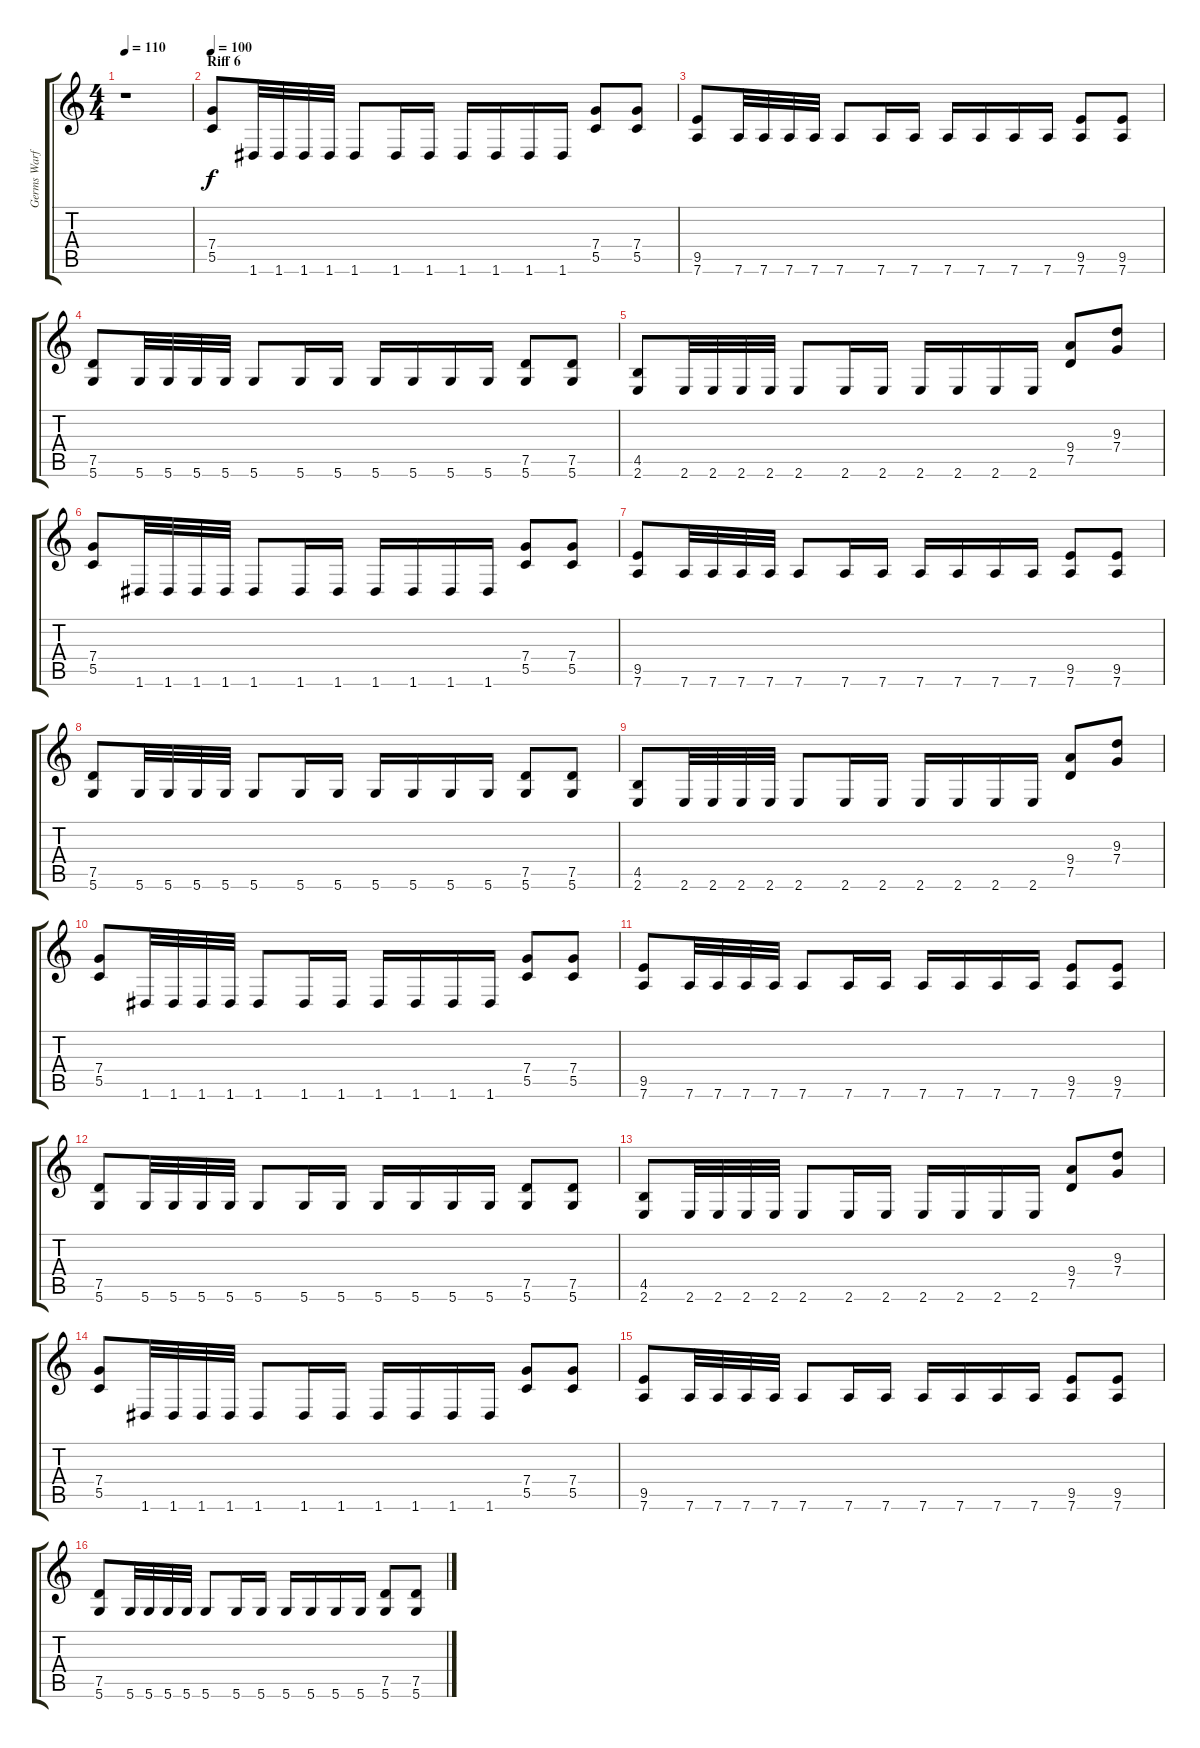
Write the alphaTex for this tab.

\track ("Germs Warfare (Guitar Soul Deux)" "Germs Warf") {instrument distortionguitar}
\staff {score tabs}
\tuning (D4 A3 F3 C3 G2 D2) {hide}
\ts (4 4)
\tempo 110
\clef g2
\ks c
r.1{dy f} |
\section ("" "Riff 6")
\tempo 100
(7.4 5.5).8 1.6.32 1.6.32 1.6.32 1.6.32 1.6.8 1.6.16 1.6.16 1.6.16 1.6.16 1.6.16 1.6.16 (7.4 5.5).8 (7.4 5.5).8 |
(9.5 7.6).8 7.6.32 7.6.32 7.6.32 7.6.32 7.6.8 7.6.16 7.6.16 7.6.16 7.6.16 7.6.16 7.6.16 (9.5 7.6).8 (9.5 7.6).8 |
(7.5 5.6).8 5.6.32 5.6.32 5.6.32 5.6.32 5.6.8 5.6.16 5.6.16 5.6.16 5.6.16 5.6.16 5.6.16 (7.5 5.6).8 (7.5 5.6).8 |
(4.5 2.6).8 2.6.32 2.6.32 2.6.32 2.6.32 2.6.8 2.6.16 2.6.16 2.6.16 2.6.16 2.6.16 2.6.16 (9.4 7.5).8 (9.3 7.4).8 |
(7.4 5.5).8 1.6.32 1.6.32 1.6.32 1.6.32 1.6.8 1.6.16 1.6.16 1.6.16 1.6.16 1.6.16 1.6.16 (7.4 5.5).8 (7.4 5.5).8 |
(9.5 7.6).8 7.6.32 7.6.32 7.6.32 7.6.32 7.6.8 7.6.16 7.6.16 7.6.16 7.6.16 7.6.16 7.6.16 (9.5 7.6).8 (9.5 7.6).8 |
(7.5 5.6).8 5.6.32 5.6.32 5.6.32 5.6.32 5.6.8 5.6.16 5.6.16 5.6.16 5.6.16 5.6.16 5.6.16 (7.5 5.6).8 (7.5 5.6).8 |
(4.5 2.6).8 2.6.32 2.6.32 2.6.32 2.6.32 2.6.8 2.6.16 2.6.16 2.6.16 2.6.16 2.6.16 2.6.16 (9.4 7.5).8 (9.3 7.4).8 |
(7.4 5.5).8 1.6.32 1.6.32 1.6.32 1.6.32 1.6.8 1.6.16 1.6.16 1.6.16 1.6.16 1.6.16 1.6.16 (7.4 5.5).8 (7.4 5.5).8 |
(9.5 7.6).8 7.6.32 7.6.32 7.6.32 7.6.32 7.6.8 7.6.16 7.6.16 7.6.16 7.6.16 7.6.16 7.6.16 (9.5 7.6).8 (9.5 7.6).8 |
(7.5 5.6).8 5.6.32 5.6.32 5.6.32 5.6.32 5.6.8 5.6.16 5.6.16 5.6.16 5.6.16 5.6.16 5.6.16 (7.5 5.6).8 (7.5 5.6).8 |
(4.5 2.6).8 2.6.32 2.6.32 2.6.32 2.6.32 2.6.8 2.6.16 2.6.16 2.6.16 2.6.16 2.6.16 2.6.16 (9.4 7.5).8 (9.3 7.4).8 |
(7.4 5.5).8 1.6.32 1.6.32 1.6.32 1.6.32 1.6.8 1.6.16 1.6.16 1.6.16 1.6.16 1.6.16 1.6.16 (7.4 5.5).8 (7.4 5.5).8 |
(9.5 7.6).8 7.6.32 7.6.32 7.6.32 7.6.32 7.6.8 7.6.16 7.6.16 7.6.16 7.6.16 7.6.16 7.6.16 (9.5 7.6).8 (9.5 7.6).8 |
(7.5 5.6).8 5.6.32 5.6.32 5.6.32 5.6.32 5.6.8 5.6.16 5.6.16 5.6.16 5.6.16 5.6.16 5.6.16 (7.5 5.6).8 (7.5 5.6).8
